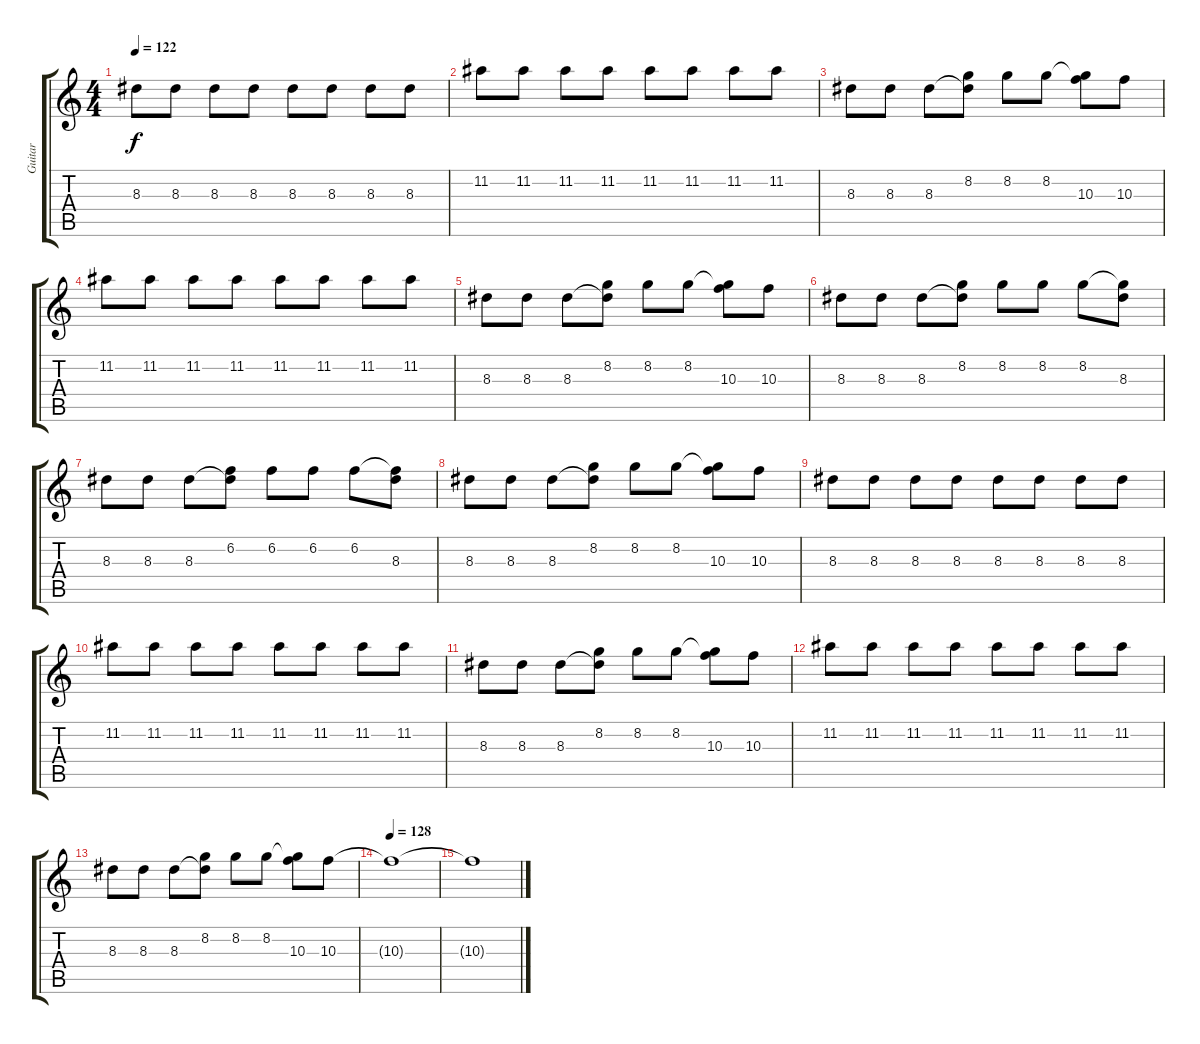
\track ("Guitar" "Guitar") {instrument distortionguitar}
\staff {score tabs}
\tuning (E4 B3 G3 D3 A2 D2) {hide}
\ts (4 4)
\tempo 122
\clef g2
\ks c
8.3.8{dy f} 8.3.8 8.3.8 8.3.8 8.3.8 8.3.8 8.3.8 8.3.8 |
11.2.8 11.2.8 11.2.8 11.2.8 11.2.8 11.2.8 11.2.8 11.2.8 |
8.3.8 8.3.8 8.3.8 (8.2 8.3{t}).8 8.2.8 8.2.8 (8.2{t} 10.3).8 10.3.8 |
11.2.8 11.2.8 11.2.8 11.2.8 11.2.8 11.2.8 11.2.8 11.2.8 |
8.3.8 8.3.8 8.3.8 (8.2 8.3{t}).8 8.2.8 8.2.8 (8.2{t} 10.3).8 10.3.8 |
8.3.8 8.3.8 8.3.8 (8.2 8.3{t}).8 8.2.8 8.2.8 8.2.8 (8.2{t} 8.3).8 |
8.3.8 8.3.8 8.3.8 (6.2 8.3{t}).8 6.2.8 6.2.8 6.2.8 (6.2{t} 8.3).8 |
8.3.8 8.3.8 8.3.8 (8.2 8.3{t}).8 8.2.8 8.2.8 (8.2{t} 10.3).8 10.3.8 |
8.3.8 8.3.8 8.3.8 8.3.8 8.3.8 8.3.8 8.3.8 8.3.8 |
11.2.8 11.2.8 11.2.8 11.2.8 11.2.8 11.2.8 11.2.8 11.2.8 |
8.3.8 8.3.8 8.3.8 (8.2 8.3{t}).8 8.2.8 8.2.8 (8.2{t} 10.3).8 10.3.8 |
11.2.8 11.2.8 11.2.8 11.2.8 11.2.8 11.2.8 11.2.8 11.2.8 |
8.3.8 8.3.8 8.3.8 (8.2 8.3{t}).8 8.2.8 8.2.8 (8.2{t} 10.3).8 10.3.8 |
\tempo 128
10.3{t}.1{volume 2} |
10.3{t}.1
